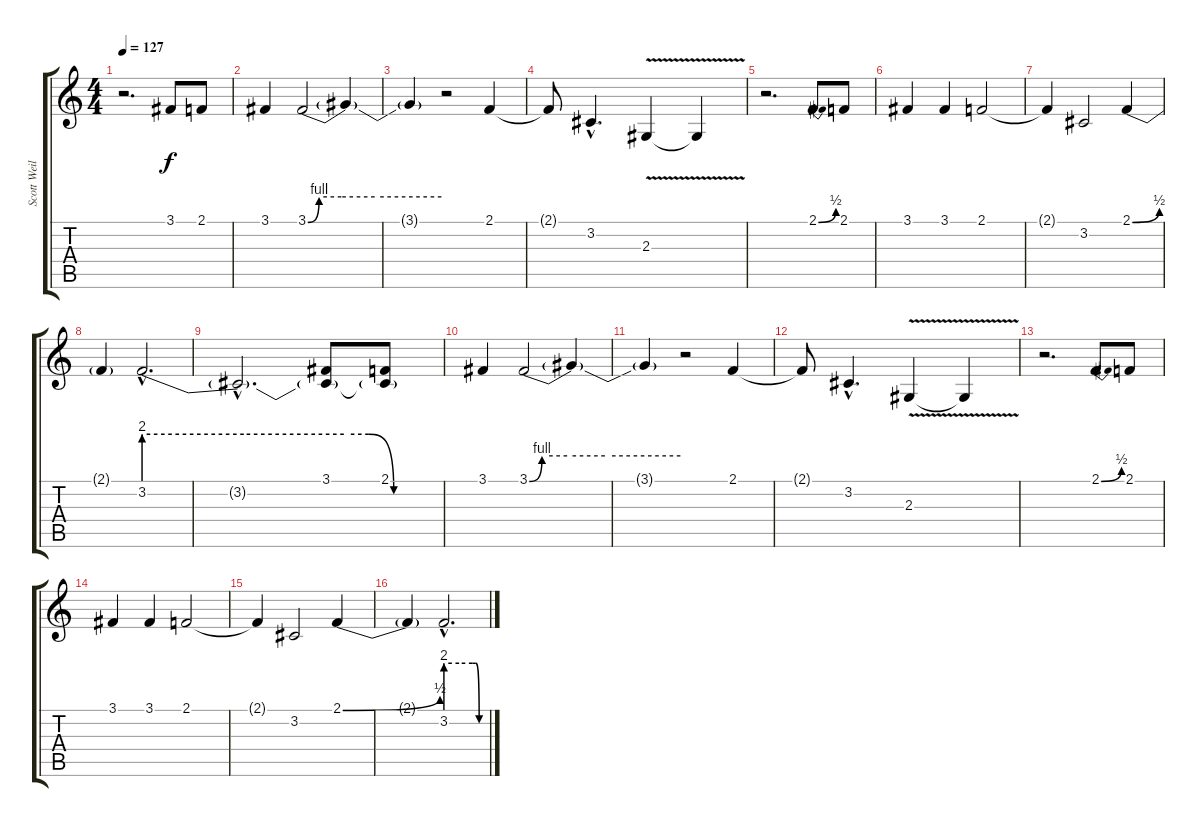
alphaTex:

\track ("Scott Weiland" "Scott Weil") {instrument bassoon}
\staff {score tabs}
\tuning (Eb4 Bb3 Gb3 Db3 Ab2 Eb2) {hide}
\ts (4 4)
\tempo 127
\clef g2
\ks c
r.2{d dy f} 3.1.8 2.1.8 |
3.1.4 3.1{be (custom 0 0 5 4 15 4 30 4 60 4)}.2 3.1{t}.4{volume 14} |
3.1{t}.4{volume 13} r.2 2.1.4 |
2.1{t}.8 3.2{hac}.4{d} 2.3{v}.4 2.3{t}.4 |
r.2{d} 2.1{be (bend 0 0 60 2)}.8 2.1.8 |
3.1.4 3.1.4 2.1.2 |
2.1{t}.4 3.2.2 2.1{be (bend 0 0 60 2)}.4 |
2.1{t}.4 3.2{be (custom 0 8 20 8 40 8 45 8 50 0 53 0 55 0 60 0) hac}.2{d} |
3.2{hac t}.2{d} (3.1 3.2{t}).8 (2.1 3.2{t}).8 |
3.1.4 3.1{be (custom 0 0 5 4 15 4 30 4 60 4)}.2 3.1{t}.4{volume 14} |
3.1{t}.4{volume 13} r.2 2.1.4 |
2.1{t}.8 3.2{hac}.4{d} 2.3{v}.4 2.3{t}.4 |
r.2{d} 2.1{be (bend 0 0 60 2)}.8 2.1.8 |
3.1.4 3.1.4 2.1.2 |
2.1{t}.4 3.2.2 2.1{be (bend 0 0 60 2)}.4 |
2.1{t}.4 3.2{be (custom 0 8 20 8 40 8 45 8 50 0 53 0 55 0 60 0) hac}.2{d}
